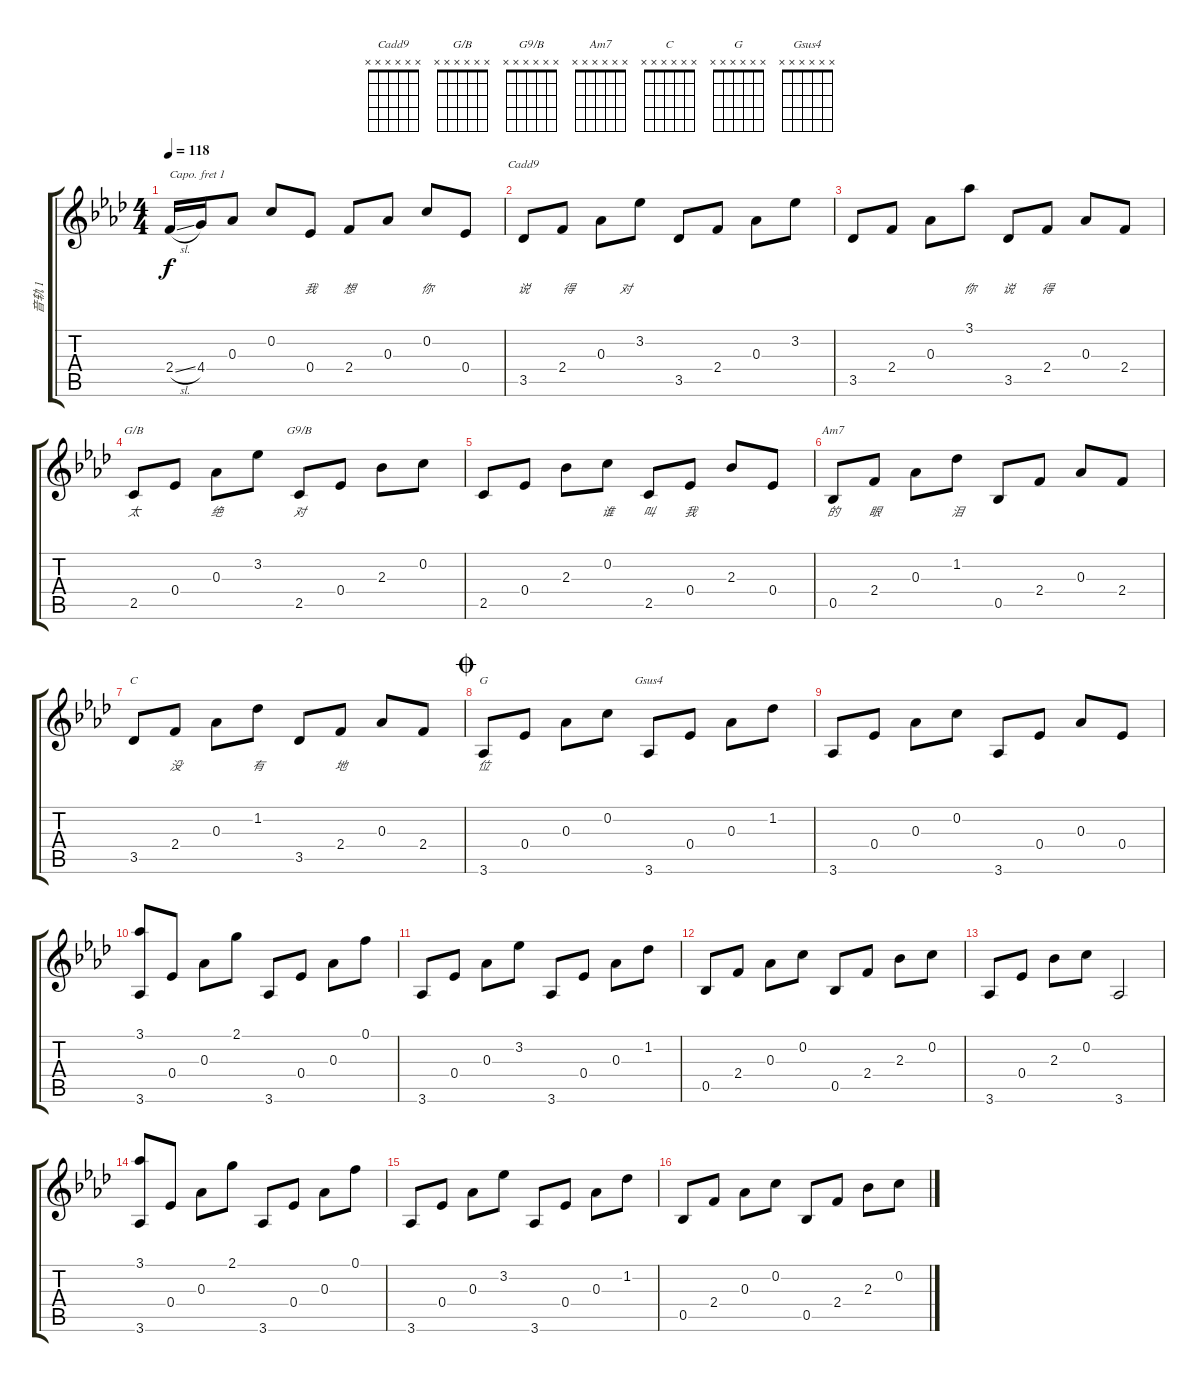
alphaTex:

\track ("音轨 1" "音轨 1") {instrument acousticguitarsteel}
\staff {score tabs}
\capo 1
\tuning (E4 B3 G3 D3 A2 E2) {hide}
\chord ("Cadd9" x x x x x x)
\chord ("G/B" x x x x x x)
\chord ("G9/B" x x x x x x)
\chord ("Am7" x x x x x x)
\chord ("C" x x x x x x)
\chord ("G" x x x x x x)
\chord ("Gsus4" x x x x x x)
\ts (4 4)
\tempo 118
\clef g2
\ks ab
2.4{sl}.16{lyrics (0 "") lyrics (1 "") lyrics (2 "") lyrics (3 "") lyrics (4 "") dy f} 4.4.16{lyrics (0 "") lyrics (1 "") lyrics (2 "") lyrics (3 "") lyrics (4 "")} 0.3.8{lyrics (0 "") lyrics (1 "") lyrics (2 "") lyrics (3 "") lyrics (4 "")} 0.2.8{lyrics (0 "") lyrics (1 "") lyrics (2 "") lyrics (3 "") lyrics (4 "")} 0.4.8{lyrics (0 "我") lyrics (1 "") lyrics (2 "") lyrics (3 "") lyrics (4 "")} 2.4.8{lyrics (0 "想") lyrics (1 "") lyrics (2 "") lyrics (3 "") lyrics (4 "")} 0.3.8{lyrics (0 "") lyrics (1 "") lyrics (2 "") lyrics (3 "") lyrics (4 "")} 0.2.8{lyrics (0 "你") lyrics (1 "") lyrics (2 "") lyrics (3 "") lyrics (4 "")} 0.4.8{lyrics (0 "") lyrics (1 "") lyrics (2 "") lyrics (3 "") lyrics (4 "")} |
3.5.8{ch "Cadd9" lyrics (0 "说　") lyrics (1 "") lyrics (2 "") lyrics (3 "") lyrics (4 "")} 2.4.8{lyrics (0 "　得") lyrics (1 "") lyrics (2 "") lyrics (3 "") lyrics (4 "")} 0.3.8{lyrics (0 "　　　　对　") lyrics (1 "") lyrics (2 "") lyrics (3 "") lyrics (4 "")} 3.2.8{lyrics (0 "") lyrics (1 "") lyrics (2 "") lyrics (3 "") lyrics (4 "")} 3.5.8{lyrics (0 "") lyrics (1 "") lyrics (2 "") lyrics (3 "") lyrics (4 "")} 2.4.8{lyrics (0 "") lyrics (1 "") lyrics (2 "") lyrics (3 "") lyrics (4 "")} 0.3.8{lyrics (0 "") lyrics (1 "") lyrics (2 "") lyrics (3 "") lyrics (4 "")} 3.2.8{lyrics (0 "") lyrics (1 "") lyrics (2 "") lyrics (3 "") lyrics (4 "")} |
3.5.8{lyrics (0 "") lyrics (1 "") lyrics (2 "") lyrics (3 "") lyrics (4 "")} 2.4.8{lyrics (0 "") lyrics (1 "") lyrics (2 "") lyrics (3 "") lyrics (4 "")} 0.3.8{lyrics (0 "") lyrics (1 "") lyrics (2 "") lyrics (3 "") lyrics (4 "")} 3.1.8{lyrics (0 "你") lyrics (1 "") lyrics (2 "") lyrics (3 "") lyrics (4 "")} 3.5.8{lyrics (0 "说") lyrics (1 "") lyrics (2 "") lyrics (3 "") lyrics (4 "")} 2.4.8{lyrics (0 "得") lyrics (1 "") lyrics (2 "") lyrics (3 "") lyrics (4 "")} 0.3.8{lyrics (0 "") lyrics (1 "") lyrics (2 "") lyrics (3 "") lyrics (4 "")} 2.4.8{lyrics (0 "") lyrics (1 "") lyrics (2 "") lyrics (3 "") lyrics (4 "")} |
2.5.8{ch "G/B" lyrics (0 "太") lyrics (1 "") lyrics (2 "") lyrics (3 "") lyrics (4 "")} 0.4.8{lyrics (0 "") lyrics (1 "") lyrics (2 "") lyrics (3 "") lyrics (4 "")} 0.3.8{lyrics (0 "绝") lyrics (1 "") lyrics (2 "") lyrics (3 "") lyrics (4 "")} 3.2.8{lyrics (0 "") lyrics (1 "") lyrics (2 "") lyrics (3 "") lyrics (4 "")} 2.5.8{ch "G9/B" lyrics (0 "对") lyrics (1 "") lyrics (2 "") lyrics (3 "") lyrics (4 "")} 0.4.8{lyrics (0 "") lyrics (1 "") lyrics (2 "") lyrics (3 "") lyrics (4 "")} 2.3.8{lyrics (0 "") lyrics (1 "") lyrics (2 "") lyrics (3 "") lyrics (4 "")} 0.2.8{lyrics (0 "") lyrics (1 "") lyrics (2 "") lyrics (3 "") lyrics (4 "")} |
2.5.8{lyrics (0 "") lyrics (1 "") lyrics (2 "") lyrics (3 "") lyrics (4 "")} 0.4.8{lyrics (0 "") lyrics (1 "") lyrics (2 "") lyrics (3 "") lyrics (4 "")} 2.3.8{lyrics (0 "") lyrics (1 "") lyrics (2 "") lyrics (3 "") lyrics (4 "")} 0.2.8{lyrics (0 "谁") lyrics (1 "") lyrics (2 "") lyrics (3 "") lyrics (4 "")} 2.5.8{lyrics (0 "叫") lyrics (1 "") lyrics (2 "") lyrics (3 "") lyrics (4 "")} 0.4.8{lyrics (0 "我") lyrics (1 "") lyrics (2 "") lyrics (3 "") lyrics (4 "")} 2.3.8{lyrics (0 "") lyrics (1 "") lyrics (2 "") lyrics (3 "") lyrics (4 "")} 0.4.8{lyrics (0 "") lyrics (1 "") lyrics (2 "") lyrics (3 "") lyrics (4 "")} |
0.5.8{ch "Am7" lyrics (0 "的") lyrics (1 "") lyrics (2 "") lyrics (3 "") lyrics (4 "")} 2.4.8{lyrics (0 "眼") lyrics (1 "") lyrics (2 "") lyrics (3 "") lyrics (4 "")} 0.3.8{lyrics (0 "") lyrics (1 "") lyrics (2 "") lyrics (3 "") lyrics (4 "")} 1.2.8{lyrics (0 "泪") lyrics (1 "") lyrics (2 "") lyrics (3 "") lyrics (4 "")} 0.5.8{lyrics (0 "") lyrics (1 "") lyrics (2 "") lyrics (3 "") lyrics (4 "")} 2.4.8{lyrics (0 "") lyrics (1 "") lyrics (2 "") lyrics (3 "") lyrics (4 "")} 0.3.8{lyrics (0 "") lyrics (1 "") lyrics (2 "") lyrics (3 "") lyrics (4 "")} 2.4.8{lyrics (0 "") lyrics (1 "") lyrics (2 "") lyrics (3 "") lyrics (4 "")} |
3.5.8{ch "C" lyrics (0 "") lyrics (1 "") lyrics (2 "") lyrics (3 "") lyrics (4 "")} 2.4.8{lyrics (0 "没") lyrics (1 "") lyrics (2 "") lyrics (3 "") lyrics (4 "")} 0.3.8{lyrics (0 "") lyrics (1 "") lyrics (2 "") lyrics (3 "") lyrics (4 "")} 1.2.8{lyrics (0 "有") lyrics (1 "") lyrics (2 "") lyrics (3 "") lyrics (4 "")} 3.5.8{lyrics (0 "") lyrics (1 "") lyrics (2 "") lyrics (3 "") lyrics (4 "")} 2.4.8{lyrics (0 "地") lyrics (1 "") lyrics (2 "") lyrics (3 "") lyrics (4 "")} 0.3.8{lyrics (0 "") lyrics (1 "") lyrics (2 "") lyrics (3 "") lyrics (4 "")} 2.4.8{lyrics (0 "") lyrics (1 "") lyrics (2 "") lyrics (3 "") lyrics (4 "")} |
\jump coda
3.6.8{ch "G" lyrics (0 "位") lyrics (1 "") lyrics (2 "") lyrics (3 "") lyrics (4 "")} 0.4.8{lyrics (0 "") lyrics (1 "") lyrics (2 "") lyrics (3 "") lyrics (4 "")} 0.3.8{lyrics (0 "") lyrics (1 "") lyrics (2 "") lyrics (3 "") lyrics (4 "")} 0.2.8{lyrics (0 "") lyrics (1 "") lyrics (2 "") lyrics (3 "") lyrics (4 "")} 3.6.8{ch "Gsus4" lyrics (0 "") lyrics (1 "") lyrics (2 "") lyrics (3 "") lyrics (4 "")} 0.4.8{lyrics (0 "") lyrics (1 "") lyrics (2 "") lyrics (3 "") lyrics (4 "")} 0.3.8{lyrics (0 "") lyrics (1 "") lyrics (2 "") lyrics (3 "") lyrics (4 "")} 1.2.8{lyrics (0 "") lyrics (1 "") lyrics (2 "") lyrics (3 "") lyrics (4 "")} |
3.6.8{lyrics (0 "") lyrics (1 "") lyrics (2 "") lyrics (3 "") lyrics (4 "")} 0.4.8{lyrics (0 "") lyrics (1 "") lyrics (2 "") lyrics (3 "") lyrics (4 "")} 0.3.8{lyrics (0 "") lyrics (1 "") lyrics (2 "") lyrics (3 "") lyrics (4 "")} 0.2.8{lyrics (0 "") lyrics (1 "") lyrics (2 "") lyrics (3 "") lyrics (4 "")} 3.6.8{lyrics (0 "") lyrics (1 "") lyrics (2 "") lyrics (3 "") lyrics (4 "")} 0.4.8{lyrics (0 "") lyrics (1 "") lyrics (2 "") lyrics (3 "") lyrics (4 "")} 0.3.8{lyrics (0 "") lyrics (1 "") lyrics (2 "") lyrics (3 "") lyrics (4 "")} 0.4.8{lyrics (0 "") lyrics (1 "") lyrics (2 "") lyrics (3 "") lyrics (4 "")} |
(3.1 3.6).8{lyrics (0 "") lyrics (1 "") lyrics (2 "") lyrics (3 "") lyrics (4 "")} 0.4.8{lyrics (0 "") lyrics (1 "") lyrics (2 "") lyrics (3 "") lyrics (4 "")} 0.3.8{lyrics (0 "") lyrics (1 "") lyrics (2 "") lyrics (3 "") lyrics (4 "")} 2.1.8{lyrics (0 "") lyrics (1 "") lyrics (2 "") lyrics (3 "") lyrics (4 "")} 3.6.8{lyrics (0 "") lyrics (1 "") lyrics (2 "") lyrics (3 "") lyrics (4 "")} 0.4.8{lyrics (0 "") lyrics (1 "") lyrics (2 "") lyrics (3 "") lyrics (4 "")} 0.3.8{lyrics (0 "") lyrics (1 "") lyrics (2 "") lyrics (3 "") lyrics (4 "")} 0.1.8{lyrics (0 "") lyrics (1 "") lyrics (2 "") lyrics (3 "") lyrics (4 "")} |
3.6.8{lyrics (0 "") lyrics (1 "") lyrics (2 "") lyrics (3 "") lyrics (4 "")} 0.4.8{lyrics (0 "") lyrics (1 "") lyrics (2 "") lyrics (3 "") lyrics (4 "")} 0.3.8{lyrics (0 "") lyrics (1 "") lyrics (2 "") lyrics (3 "") lyrics (4 "")} 3.2.8{lyrics (0 "") lyrics (1 "") lyrics (2 "") lyrics (3 "") lyrics (4 "")} 3.6.8{lyrics (0 "") lyrics (1 "") lyrics (2 "") lyrics (3 "") lyrics (4 "")} 0.4.8{lyrics (0 "") lyrics (1 "") lyrics (2 "") lyrics (3 "") lyrics (4 "")} 0.3.8{lyrics (0 "") lyrics (1 "") lyrics (2 "") lyrics (3 "") lyrics (4 "")} 1.2.8{lyrics (0 "") lyrics (1 "") lyrics (2 "") lyrics (3 "") lyrics (4 "")} |
0.5.8{lyrics (0 "") lyrics (1 "") lyrics (2 "") lyrics (3 "") lyrics (4 "")} 2.4.8{lyrics (0 "") lyrics (1 "") lyrics (2 "") lyrics (3 "") lyrics (4 "")} 0.3.8{lyrics (0 "") lyrics (1 "") lyrics (2 "") lyrics (3 "") lyrics (4 "")} 0.2.8{lyrics (0 "") lyrics (1 "") lyrics (2 "") lyrics (3 "") lyrics (4 "")} 0.5.8{lyrics (0 "") lyrics (1 "") lyrics (2 "") lyrics (3 "") lyrics (4 "")} 2.4.8{lyrics (0 "") lyrics (1 "") lyrics (2 "") lyrics (3 "") lyrics (4 "")} 2.3.8{lyrics (0 "") lyrics (1 "") lyrics (2 "") lyrics (3 "") lyrics (4 "")} 0.2.8{lyrics (0 "") lyrics (1 "") lyrics (2 "") lyrics (3 "") lyrics (4 "")} |
3.6.8{lyrics (0 "") lyrics (1 "") lyrics (2 "") lyrics (3 "") lyrics (4 "")} 0.4.8{lyrics (0 "") lyrics (1 "") lyrics (2 "") lyrics (3 "") lyrics (4 "")} 2.3.8{lyrics (0 "") lyrics (1 "") lyrics (2 "") lyrics (3 "") lyrics (4 "")} 0.2.8{lyrics (0 "") lyrics (1 "") lyrics (2 "") lyrics (3 "") lyrics (4 "")} 3.6.2{lyrics (0 "") lyrics (1 "") lyrics (2 "") lyrics (3 "") lyrics (4 "")} |
(3.1 3.6).8{lyrics (0 "") lyrics (1 "") lyrics (2 "") lyrics (3 "") lyrics (4 "")} 0.4.8{lyrics (0 "") lyrics (1 "") lyrics (2 "") lyrics (3 "") lyrics (4 "")} 0.3.8{lyrics (0 "") lyrics (1 "") lyrics (2 "") lyrics (3 "") lyrics (4 "")} 2.1.8{lyrics (0 "") lyrics (1 "") lyrics (2 "") lyrics (3 "") lyrics (4 "")} 3.6.8{lyrics (0 "") lyrics (1 "") lyrics (2 "") lyrics (3 "") lyrics (4 "")} 0.4.8{lyrics (0 "") lyrics (1 "") lyrics (2 "") lyrics (3 "") lyrics (4 "")} 0.3.8{lyrics (0 "") lyrics (1 "") lyrics (2 "") lyrics (3 "") lyrics (4 "")} 0.1.8{lyrics (0 "") lyrics (1 "") lyrics (2 "") lyrics (3 "") lyrics (4 "")} |
3.6.8{lyrics (0 "") lyrics (1 "") lyrics (2 "") lyrics (3 "") lyrics (4 "")} 0.4.8{lyrics (0 "") lyrics (1 "") lyrics (2 "") lyrics (3 "") lyrics (4 "")} 0.3.8{lyrics (0 "") lyrics (1 "") lyrics (2 "") lyrics (3 "") lyrics (4 "")} 3.2.8{lyrics (0 "") lyrics (1 "") lyrics (2 "") lyrics (3 "") lyrics (4 "")} 3.6.8{lyrics (0 "") lyrics (1 "") lyrics (2 "") lyrics (3 "") lyrics (4 "")} 0.4.8{lyrics (0 "") lyrics (1 "") lyrics (2 "") lyrics (3 "") lyrics (4 "")} 0.3.8{lyrics (0 "") lyrics (1 "") lyrics (2 "") lyrics (3 "") lyrics (4 "")} 1.2.8{lyrics (0 "") lyrics (1 "") lyrics (2 "") lyrics (3 "") lyrics (4 "")} |
0.5.8{lyrics (0 "") lyrics (1 "") lyrics (2 "") lyrics (3 "") lyrics (4 "")} 2.4.8{lyrics (0 "") lyrics (1 "") lyrics (2 "") lyrics (3 "") lyrics (4 "")} 0.3.8{lyrics (0 "") lyrics (1 "") lyrics (2 "") lyrics (3 "") lyrics (4 "")} 0.2.8{lyrics (0 "") lyrics (1 "") lyrics (2 "") lyrics (3 "") lyrics (4 "")} 0.5.8{lyrics (0 "") lyrics (1 "") lyrics (2 "") lyrics (3 "") lyrics (4 "")} 2.4.8{lyrics (0 "") lyrics (1 "") lyrics (2 "") lyrics (3 "") lyrics (4 "")} 2.3.8{lyrics (0 "") lyrics (1 "") lyrics (2 "") lyrics (3 "") lyrics (4 "")} 0.2.8{lyrics (0 "") lyrics (1 "") lyrics (2 "") lyrics (3 "") lyrics (4 "")}
